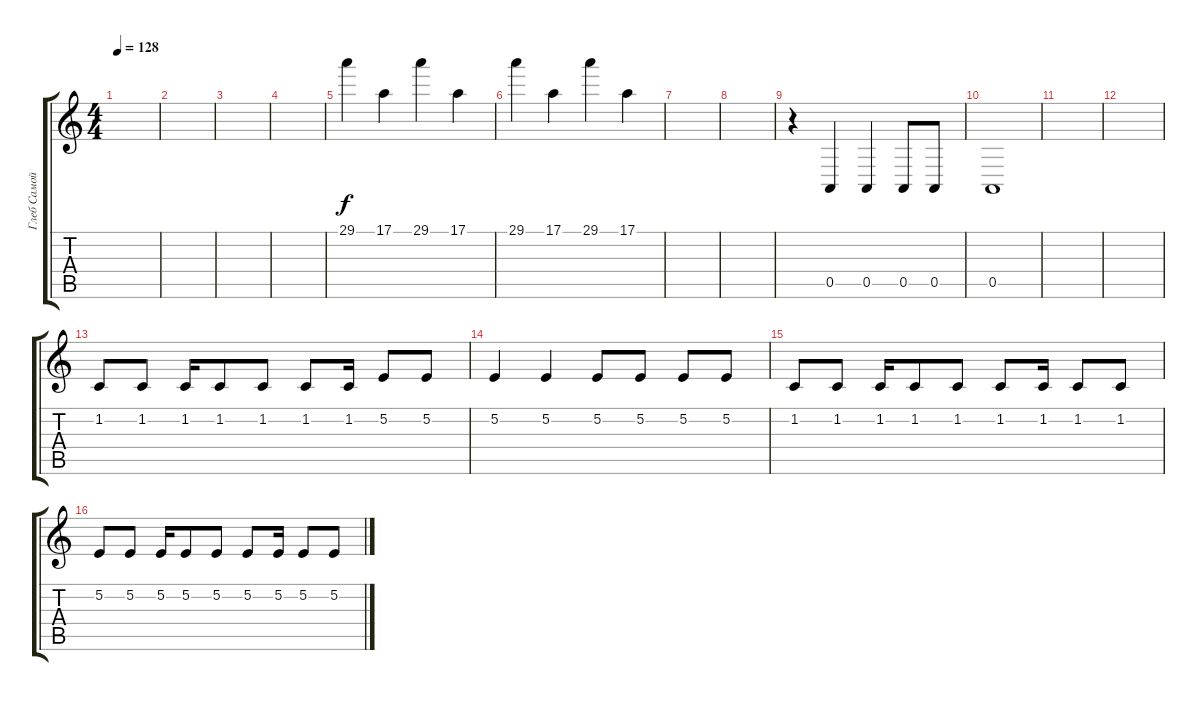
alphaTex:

\track ("Глеб Самойлов (fx)" "Глеб Самой") {instrument fx5brightness}
\staff {score tabs}
\tuning (E4 B3 G3 D3 A2 E2) {hide}
\ts (4 4)
\tempo 128
\clef g2
\ks c
|
|
|
|
29.1.4{instrument fx5brightness} 17.1.4 29.1.4 17.1.4 |
29.1.4 17.1.4 29.1.4 17.1.4 |
|
|
r.4{instrument fx5brightness} 0.5.4 0.5.4 0.5.8 0.5.8 |
0.5.1 |
|
|
1.2.8 1.2.8 1.2.16 1.2.8 1.2.8 1.2.8 1.2.16 5.2.8 5.2.8 |
5.2.4 5.2.4 5.2.8 5.2.8 5.2.8 5.2.8 |
1.2.8 1.2.8 1.2.16 1.2.8 1.2.8 1.2.8 1.2.16 1.2.8 1.2.8 |
5.2.8 5.2.8 5.2.16 5.2.8 5.2.8 5.2.8 5.2.16 5.2.8 5.2.8
